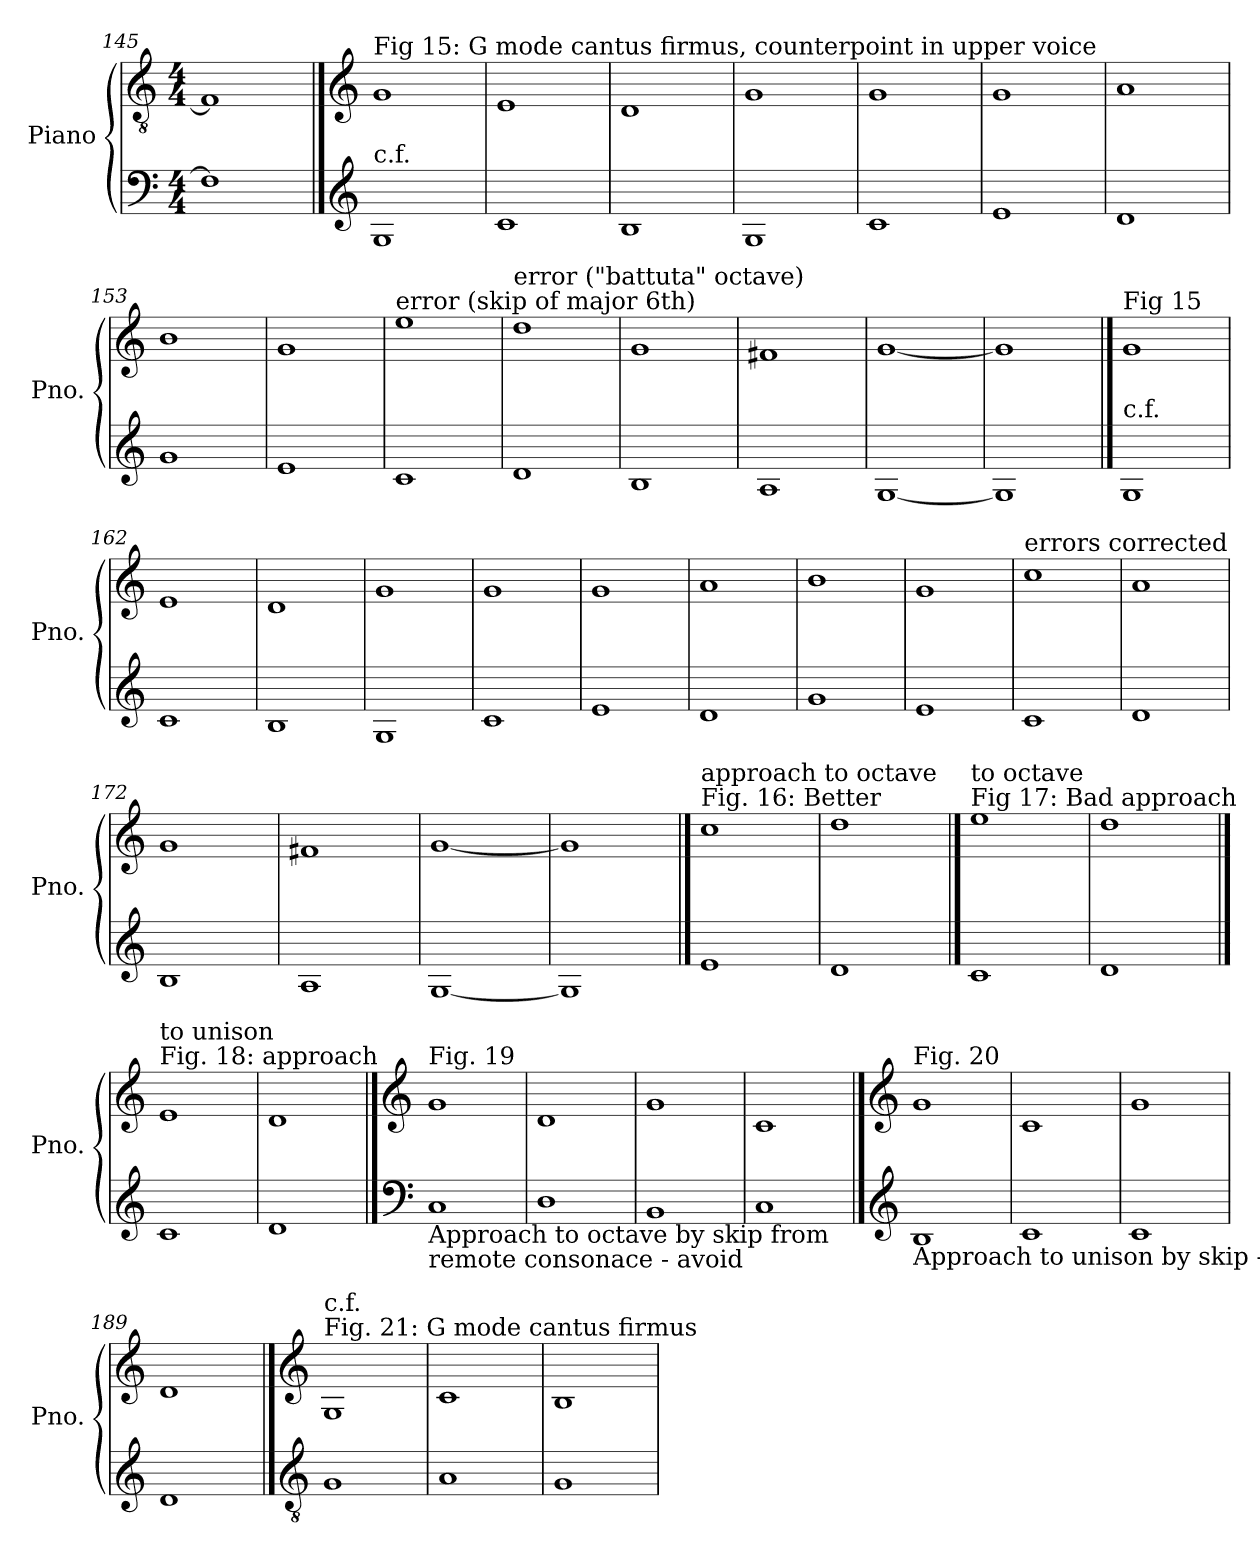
**kern	**kern
*part1	*part1
*staff2	*staff1
*I"Piano	*
*I'Pno.	*
*clefF4	*clefGv2
*k[]	*k[]
*M4/4	*M4/4
=145	=145
1F]	1F]
!!LO:LB:g=z
==146	==146
*clefG2	*clefG2
!	!LO:TX:a:t=Fig 15&colon;  G mode cantus firmus, counterpoint in upper voice
!LO:TX:a:t=c.f.	!
1G	1g
=147	=147
1c	1e
=148	=148
1B	1d
=149	=149
1G	1g
=150	=150
1c	1g
=151	=151
1e	1g
=152	=152
1d	1a
=153	=153
1g	1b
=154	=154
1e	1g
=155	=155
!	!LO:TX:a:t=error (skip of major 6th)
1c	1ee
=156	=156
!	!LO:TX:a:t=error ("battuta" octave)
1d	1dd
=157	=157
1B	1g
=158	=158
1A	1f#X
=159	=159
[1G	[1g
=160	=160
1G]	1g]
!!LO:LB:g=z
==161	==161
!	!LO:TX:a:t=Fig 15
!LO:TX:a:t=c.f.	!
1G	1g
=162	=162
1c	1e
=163	=163
1B	1d
=164	=164
1G	1g
=165	=165
1c	1g
=166	=166
1e	1g
=167	=167
1d	1a
=168	=168
1g	1b
=169	=169
1e	1g
=170	=170
!	!LO:TX:a:t=errors corrected
1c	1cc
=171	=171
1d	1a
=172	=172
1B	1g
=173	=173
1A	1f#X
=174	=174
[1G	[1g
=175	=175
1G]	1g]
!!LO:LB:g=z
==176	==176
!	!LO:TX:a:t=Fig. 16&colon;  Better
!	!LO:TX:a:t=approach to octave
1e	1cc
=177	=177
1d	1dd
==178	==178
!	!LO:TX:a:t=Fig 17&colon; Bad approach
!	!LO:TX:a:t=to octave
1c	1ee
=179	=179
1d	1dd
==180	==180
!	!LO:TX:a:t=Fig. 18&colon; approach
!	!LO:TX:a:t=to unison
1c	1e
=181	=181
1d	1d
!!LO:PB:g=z
==182	==182
*clefF4	*clefG2
!	!LO:TX:a:t=Fig. 19
!LO:TX:b:t=Approach to octave by skip from	!
!LO:TX:b:t=remote consonace - avoid	!
1C	1g
=183	=183
1D	1d
=184	=184
1BB	1g
=185	=185
1C	1c
==186	==186
*clefG2	*clefG2
!	!LO:TX:a:t=Fig. 20
!LO:TX:b:t=Approach to unison by skip - avoid	!
1B	1g
=187	=187
1c	1c
=188	=188
1c	1g
=189	=189
1d	1d
!!LO:LB:g=z
==190	==190
*clefGv2	*clefG2
!	!LO:TX:a:t=Fig. 21&colon;   G mode cantus firmus
!	!LO:TX:a:t=c.f.
1G	1G
=191	=191
1A	1c
=192	=192
1G	1B
=	=
*-	*-
